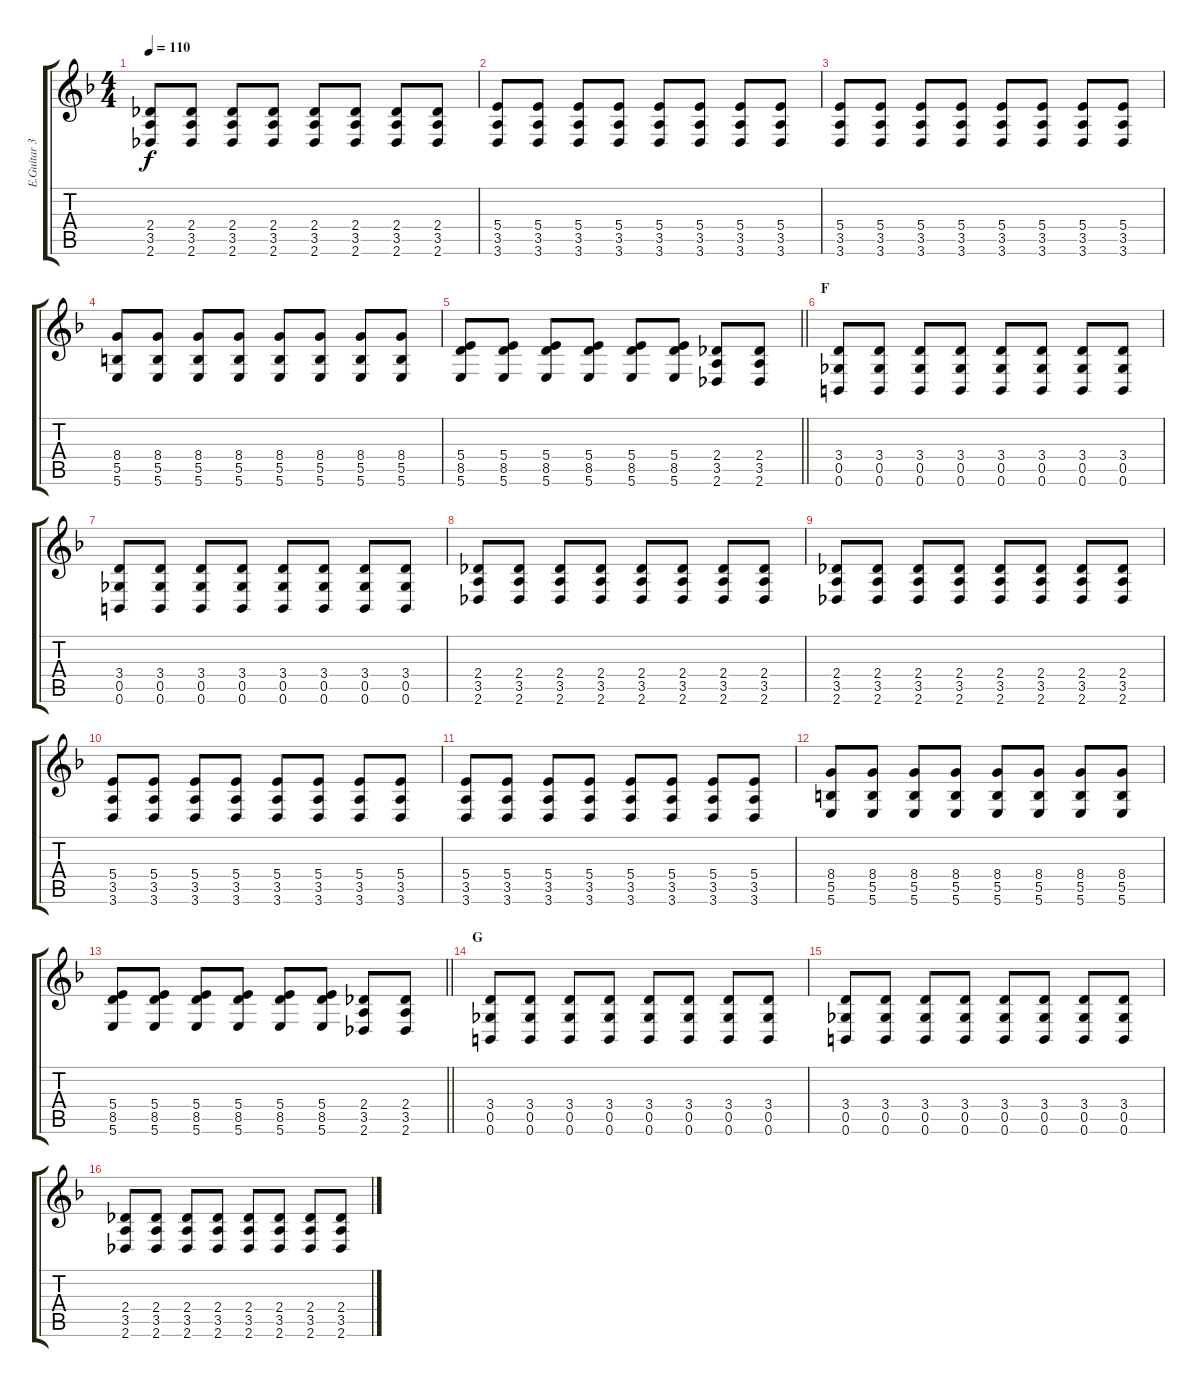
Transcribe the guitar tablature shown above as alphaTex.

\track ("E.Guitar 3 Aoi" "E.Guitar 3") {instrument distortionguitar}
\staff {score tabs}
\tuning (Db4 Ab3 E3 B2 Gb2 B1) {hide}
\ts (4 4)
\tempo 110
\clef g2
\ks f
(2.4 3.5 2.6).8{dy f} (2.4 3.5 2.6).8 (2.4 3.5 2.6).8 (2.4 3.5 2.6).8 (2.4 3.5 2.6).8 (2.4 3.5 2.6).8 (2.4 3.5 2.6).8 (2.4 3.5 2.6).8 |
(5.4 3.5 3.6).8 (5.4 3.5 3.6).8 (5.4 3.5 3.6).8 (5.4 3.5 3.6).8 (5.4 3.5 3.6).8 (5.4 3.5 3.6).8 (5.4 3.5 3.6).8 (5.4 3.5 3.6).8 |
(5.4 3.5 3.6).8 (5.4 3.5 3.6).8 (5.4 3.5 3.6).8 (5.4 3.5 3.6).8 (5.4 3.5 3.6).8 (5.4 3.5 3.6).8 (5.4 3.5 3.6).8 (5.4 3.5 3.6).8 |
(8.4 5.5 5.6).8 (8.4 5.5 5.6).8 (8.4 5.5 5.6).8 (8.4 5.5 5.6).8 (8.4 5.5 5.6).8 (8.4 5.5 5.6).8 (8.4 5.5 5.6).8 (8.4 5.5 5.6).8 |
\barLineRight lightlight
(5.4 8.5 5.6).8 (5.4 8.5 5.6).8 (5.4 8.5 5.6).8 (5.4 8.5 5.6).8 (5.4 8.5 5.6).8 (5.4 8.5 5.6).8 (2.4 3.5 2.6).8 (2.4 3.5 2.6).8 |
\section ("" "F")
(3.4 0.5 0.6).8 (3.4 0.5 0.6).8 (3.4 0.5 0.6).8 (3.4 0.5 0.6).8 (3.4 0.5 0.6).8 (3.4 0.5 0.6).8 (3.4 0.5 0.6).8 (3.4 0.5 0.6).8 |
(3.4 0.5 0.6).8 (3.4 0.5 0.6).8 (3.4 0.5 0.6).8 (3.4 0.5 0.6).8 (3.4 0.5 0.6).8 (3.4 0.5 0.6).8 (3.4 0.5 0.6).8 (3.4 0.5 0.6).8 |
(2.4 3.5 2.6).8 (2.4 3.5 2.6).8 (2.4 3.5 2.6).8 (2.4 3.5 2.6).8 (2.4 3.5 2.6).8 (2.4 3.5 2.6).8 (2.4 3.5 2.6).8 (2.4 3.5 2.6).8 |
(2.4 3.5 2.6).8 (2.4 3.5 2.6).8 (2.4 3.5 2.6).8 (2.4 3.5 2.6).8 (2.4 3.5 2.6).8 (2.4 3.5 2.6).8 (2.4 3.5 2.6).8 (2.4 3.5 2.6).8 |
(5.4 3.5 3.6).8 (5.4 3.5 3.6).8 (5.4 3.5 3.6).8 (5.4 3.5 3.6).8 (5.4 3.5 3.6).8 (5.4 3.5 3.6).8 (5.4 3.5 3.6).8 (5.4 3.5 3.6).8 |
(5.4 3.5 3.6).8 (5.4 3.5 3.6).8 (5.4 3.5 3.6).8 (5.4 3.5 3.6).8 (5.4 3.5 3.6).8 (5.4 3.5 3.6).8 (5.4 3.5 3.6).8 (5.4 3.5 3.6).8 |
(8.4 5.5 5.6).8 (8.4 5.5 5.6).8 (8.4 5.5 5.6).8 (8.4 5.5 5.6).8 (8.4 5.5 5.6).8 (8.4 5.5 5.6).8 (8.4 5.5 5.6).8 (8.4 5.5 5.6).8 |
\barLineRight lightlight
(5.4 8.5 5.6).8 (5.4 8.5 5.6).8 (5.4 8.5 5.6).8 (5.4 8.5 5.6).8 (5.4 8.5 5.6).8 (5.4 8.5 5.6).8 (2.4 3.5 2.6).8 (2.4 3.5 2.6).8 |
\section ("" "G")
(3.4 0.5 0.6).8 (3.4 0.5 0.6).8 (3.4 0.5 0.6).8 (3.4 0.5 0.6).8 (3.4 0.5 0.6).8 (3.4 0.5 0.6).8 (3.4 0.5 0.6).8 (3.4 0.5 0.6).8 |
(3.4 0.5 0.6).8 (3.4 0.5 0.6).8 (3.4 0.5 0.6).8 (3.4 0.5 0.6).8 (3.4 0.5 0.6).8 (3.4 0.5 0.6).8 (3.4 0.5 0.6).8 (3.4 0.5 0.6).8 |
(2.4 3.5 2.6).8 (2.4 3.5 2.6).8 (2.4 3.5 2.6).8 (2.4 3.5 2.6).8 (2.4 3.5 2.6).8 (2.4 3.5 2.6).8 (2.4 3.5 2.6).8 (2.4 3.5 2.6).8
